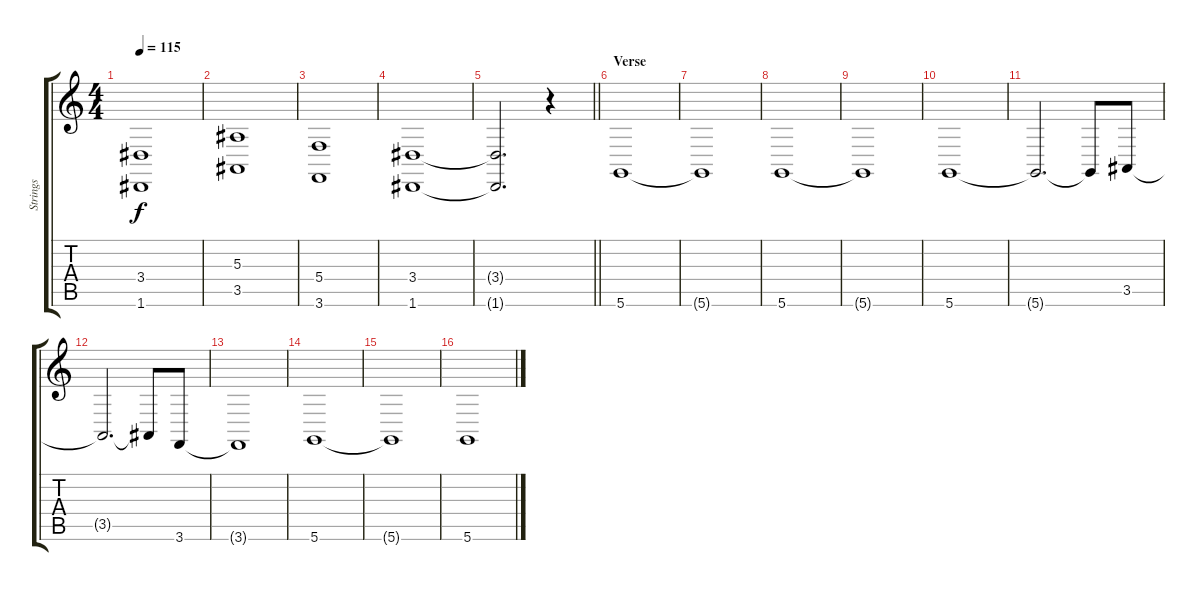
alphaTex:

\track ("Strings" "Strings") {instrument stringensemble1}
\staff {score tabs}
\tuning (D4 A3 F3 C3 G2 D2) {hide}
\ts (4 4)
\tempo 115
\clef g2
\ks c
(3.4 1.6).1{dy f} |
(5.3 3.5).1 |
(5.4 3.6).1 |
(3.4 1.6).1 |
\barLineRight lightlight
(3.4{t} 1.6{t}).2{d} r.4 |
\section ("" "Verse")
5.6.1{volume 7} |
5.6{t}.1 |
5.6.1 |
5.6{t}.1 |
5.6.1 |
5.6{t}.2{d} 5.6{t}.8 3.5.8 |
3.5{t}.2{d} 3.5{t}.8 3.6.8 |
3.6{t}.1 |
5.6.1 |
5.6{t}.1 |
5.6.1
